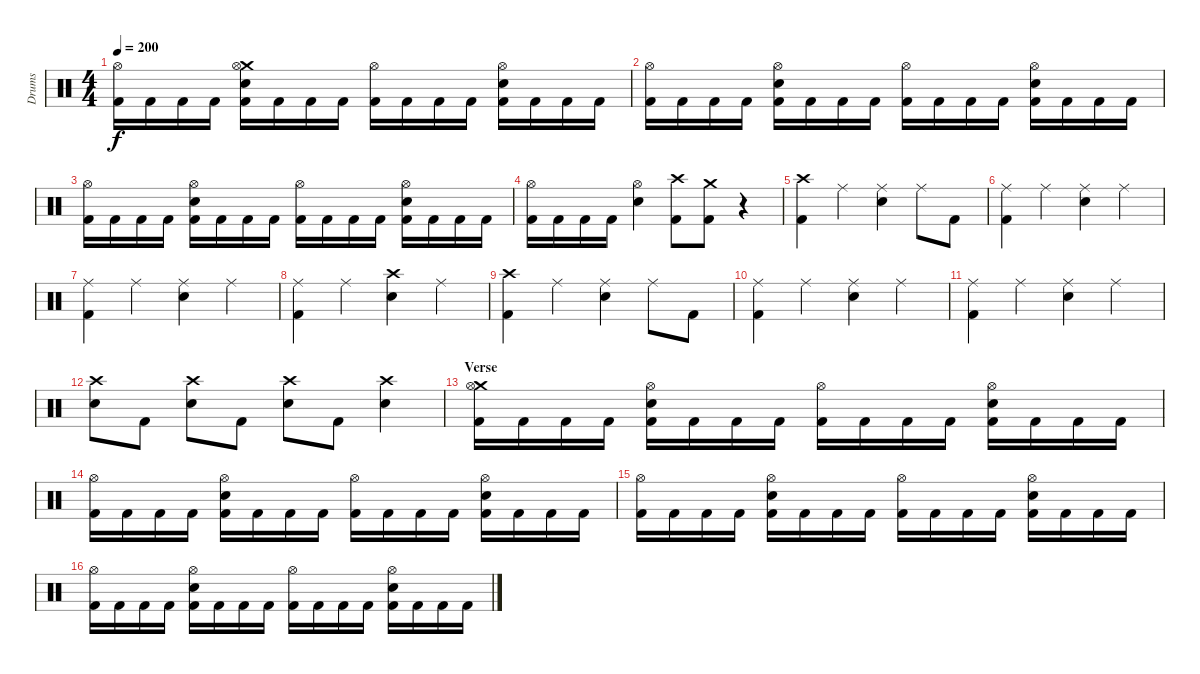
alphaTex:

\track ("Drums" "Drums") {instrument percussion}
\staff {score}
\articulation defaults
\ts (4 4)
\tempo 200
\clef neutral
\ks c
("Hi-Hat (open)" "Kick (hit) 2").16{dy f} "Kick (hit) 2".16 "Kick (hit) 2".16 "Kick (hit) 2".16 ("Crash medium (hit)" "Hi-Hat (open)" "Electric Snare (hit)" "Kick (hit) 2").16 "Kick (hit) 2".16 "Kick (hit) 2".16 "Kick (hit) 2".16 ("Hi-Hat (open)" "Kick (hit) 2").16 "Kick (hit) 2".16 "Kick (hit) 2".16 "Kick (hit) 2".16 ("Hi-Hat (open)" "Electric Snare (hit)" "Kick (hit) 2").16 "Kick (hit) 2".16 "Kick (hit) 2".16 "Kick (hit) 2".16 |
("Hi-Hat (open)" "Kick (hit) 2").16 "Kick (hit) 2".16 "Kick (hit) 2".16 "Kick (hit) 2".16 ("Hi-Hat (open)" "Electric Snare (hit)" "Kick (hit) 2").16 "Kick (hit) 2".16 "Kick (hit) 2".16 "Kick (hit) 2".16 ("Hi-Hat (open)" "Kick (hit) 2").16 "Kick (hit) 2".16 "Kick (hit) 2".16 "Kick (hit) 2".16 ("Hi-Hat (open)" "Electric Snare (hit)" "Kick (hit) 2").16 "Kick (hit) 2".16 "Kick (hit) 2".16 "Kick (hit) 2".16 |
("Hi-Hat (open)" "Kick (hit) 2").16 "Kick (hit) 2".16 "Kick (hit) 2".16 "Kick (hit) 2".16 ("Hi-Hat (open)" "Electric Snare (hit)" "Kick (hit) 2").16 "Kick (hit) 2".16 "Kick (hit) 2".16 "Kick (hit) 2".16 ("Hi-Hat (open)" "Kick (hit) 2").16 "Kick (hit) 2".16 "Kick (hit) 2".16 "Kick (hit) 2".16 ("Hi-Hat (open)" "Electric Snare (hit)" "Kick (hit) 2").16 "Kick (hit) 2".16 "Kick (hit) 2".16 "Kick (hit) 2".16 |
("Hi-Hat (open)" "Kick (hit) 2").16 "Kick (hit) 2".16 "Kick (hit) 2".16 "Kick (hit) 2".16 ("Hi-Hat (open)" "Electric Snare (hit)").4 ("Crash high (hit)" "Kick (hit) 2").8 ("Crash medium (hit)" "Kick (hit) 2").8 r.4 |
("Crash high (hit)" "Kick (hit) 2").4 "Ride (middle)".4 ("Ride (middle)" "Electric Snare (hit)").4 "Ride (middle)".8 "Kick (hit) 2".8 |
("Ride (middle)" "Kick (hit) 2").4 "Ride (middle)".4 ("Ride (middle)" "Electric Snare (hit)").4 "Ride (middle)".4 |
("Ride (middle)" "Kick (hit) 2").4 "Ride (middle)".4 ("Ride (middle)" "Electric Snare (hit)").4 "Ride (middle)".4 |
("Ride (middle)" "Kick (hit) 2").4 "Ride (middle)".4 ("Crash high (hit)" "Electric Snare (hit)").4 "Ride (middle)".4 |
("Crash high (hit)" "Kick (hit) 2").4 "Ride (middle)".4 ("Ride (middle)" "Electric Snare (hit)").4 "Ride (middle)".8 "Kick (hit) 2".8 |
("Ride (middle)" "Kick (hit) 2").4 "Ride (middle)".4 ("Ride (middle)" "Electric Snare (hit)").4 "Ride (middle)".4 |
("Ride (middle)" "Kick (hit) 2").4 "Ride (middle)".4 ("Ride (middle)" "Electric Snare (hit)").4 "Ride (middle)".4 |
("Crash high (hit)" "Electric Snare (hit)").8 "Kick (hit) 2".8 ("Crash high (hit)" "Electric Snare (hit)").8 "Kick (hit) 2".8 ("Crash high (hit)" "Electric Snare (hit)").8 "Kick (hit) 2".8 ("Crash high (hit)" "Electric Snare (hit)").4 |
\section ("" "Verse")
("Crash medium (hit)" "Hi-Hat (open)" "Kick (hit) 2").16 "Kick (hit) 2".16 "Kick (hit) 2".16 "Kick (hit) 2".16 ("Hi-Hat (open)" "Electric Snare (hit)" "Kick (hit) 2").16 "Kick (hit) 2".16 "Kick (hit) 2".16 "Kick (hit) 2".16 ("Hi-Hat (open)" "Kick (hit) 2").16 "Kick (hit) 2".16 "Kick (hit) 2".16 "Kick (hit) 2".16 ("Hi-Hat (open)" "Electric Snare (hit)" "Kick (hit) 2").16 "Kick (hit) 2".16 "Kick (hit) 2".16 "Kick (hit) 2".16 |
("Hi-Hat (open)" "Kick (hit) 2").16 "Kick (hit) 2".16 "Kick (hit) 2".16 "Kick (hit) 2".16 ("Hi-Hat (open)" "Electric Snare (hit)" "Kick (hit) 2").16 "Kick (hit) 2".16 "Kick (hit) 2".16 "Kick (hit) 2".16 ("Hi-Hat (open)" "Kick (hit) 2").16 "Kick (hit) 2".16 "Kick (hit) 2".16 "Kick (hit) 2".16 ("Hi-Hat (open)" "Electric Snare (hit)" "Kick (hit) 2").16 "Kick (hit) 2".16 "Kick (hit) 2".16 "Kick (hit) 2".16 |
("Hi-Hat (open)" "Kick (hit) 2").16 "Kick (hit) 2".16 "Kick (hit) 2".16 "Kick (hit) 2".16 ("Hi-Hat (open)" "Electric Snare (hit)" "Kick (hit) 2").16 "Kick (hit) 2".16 "Kick (hit) 2".16 "Kick (hit) 2".16 ("Hi-Hat (open)" "Kick (hit) 2").16 "Kick (hit) 2".16 "Kick (hit) 2".16 "Kick (hit) 2".16 ("Hi-Hat (open)" "Electric Snare (hit)" "Kick (hit) 2").16 "Kick (hit) 2".16 "Kick (hit) 2".16 "Kick (hit) 2".16 |
("Hi-Hat (open)" "Kick (hit) 2").16 "Kick (hit) 2".16 "Kick (hit) 2".16 "Kick (hit) 2".16 ("Hi-Hat (open)" "Electric Snare (hit)" "Kick (hit) 2").16 "Kick (hit) 2".16 "Kick (hit) 2".16 "Kick (hit) 2".16 ("Hi-Hat (open)" "Kick (hit) 2").16 "Kick (hit) 2".16 "Kick (hit) 2".16 "Kick (hit) 2".16 ("Hi-Hat (open)" "Electric Snare (hit)" "Kick (hit) 2").16 "Kick (hit) 2".16 "Kick (hit) 2".16 "Kick (hit) 2".16
